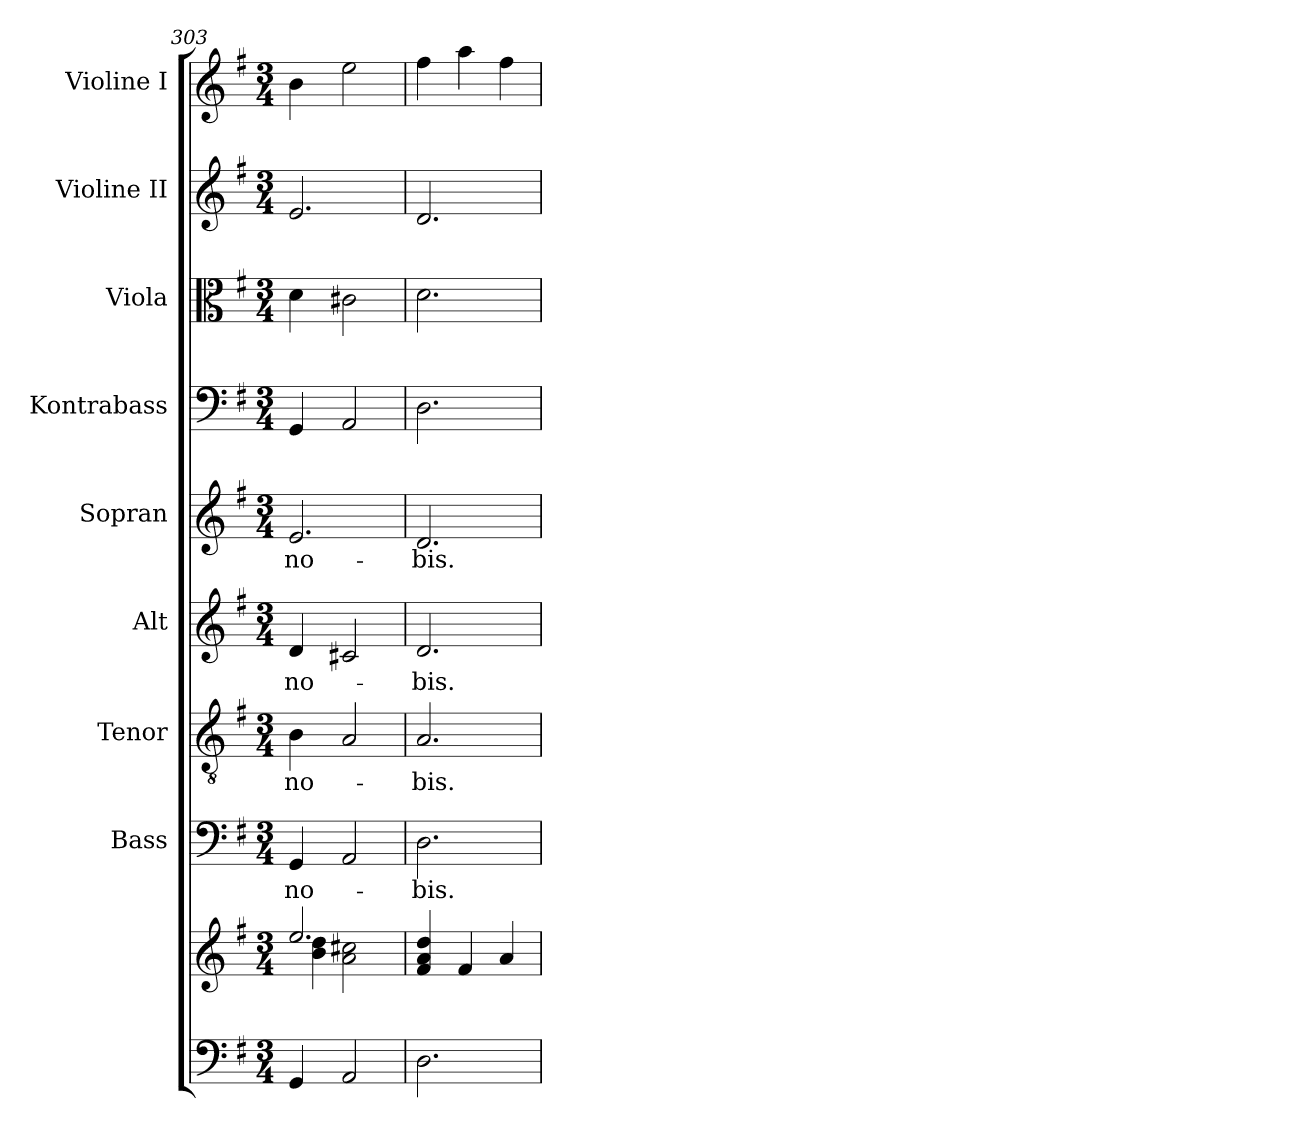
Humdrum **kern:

**kern	**kern	**kern	**text	**kern	**text	**kern	**text	**kern	**text	**kern	**kern	**kern	**kern
*part9	*part9	*part8	*part8	*part7	*part7	*part6	*part6	*part5	*part5	*part4	*part3	*part2	*part1
*staff10	*staff9	*staff8	*staff8	*staff7	*staff7	*staff6	*staff6	*staff5	*staff5	*staff4	*staff3	*staff2	*staff1
*	*	*I"Bass	*	*I"Tenor	*	*I"Alt	*	*I"Sopran	*	*I"Kontrabass	*I"Viola	*I"Violine II	*I"Violine I
*	*	*I'B.	*	*I'T.	*	*I'A.	*	*I'S.	*	*I'Kb.	*I'Vla.	*I'Vl. II	*I'Vl. I
*clefF4	*clefG2	*clefF4	*	*clefGv2	*	*clefG2	*	*clefG2	*	*clefF4	*clefC3	*clefG2	*clefG2
*	*	*	*	*	*	*	*	*	*	*ITrd7c12	*	*	*
*k[f#]	*k[f#]	*k[f#]	*	*k[f#]	*	*k[f#]	*	*k[f#]	*	*k[f#]	*k[f#]	*k[f#]	*k[f#]
*G:	*G:	*G:	*	*G:	*	*G:	*	*G:	*	*G:	*G:	*G:	*G:
*M3/4	*M3/4	*M3/4	*	*M3/4	*	*M3/4	*	*M3/4	*	*M3/4	*M3/4	*M3/4	*M3/4
=303	=303	=303	=303	=303	=303	=303	=303	=303	=303	=303	=303	=303	=303
*	*^	*	*	*	*	*	*	*	*	*	*	*	*
!	!	!	!	!LO:LY:b	!	!LO:LY:b	!	!LO:LY:b	!	!LO:LY:b	!	!	!	!
4GG/	2.ee/	4b\ 4dd\	4GG/	no-	4B\	no-	4d/	no-	2.e/	no-	4GGG/	4d\	2.e/	4b\
2AA/	.	2a\ 2cc#X\	2AA/	.	2A/	.	2c#X/	.	.	.	2AAA/	2c#X\	.	2ee\
=304	=304	=304	=304	=304	=304	=304	=304	=304	=304	=304	=304	=304	=304	=304
!	!	!	!	!LO:LY:b	!	!LO:LY:b	!	!LO:LY:b	!	!LO:LY:b	!	!	!	!
*	*v	*v	*	*	*	*	*	*	*	*	*	*	*	*
2.D\	4f#/ 4a/ 4dd/	2.D\	-bis.	2.A/	-bis.	2.d/	-bis.	2.d/	-bis.	2.DD\	2.d\	2.d/	4ff#\
.	4f#/	.	.	.	.	.	.	.	.	.	.	.	4aa\
.	4a/	.	.	.	.	.	.	.	.	.	.	.	4ff#\
=	=	=	=	=	=	=	=	=	=	=	=	=	=
*-	*-	*-	*-	*-	*-	*-	*-	*-	*-	*-	*-	*-	*-
